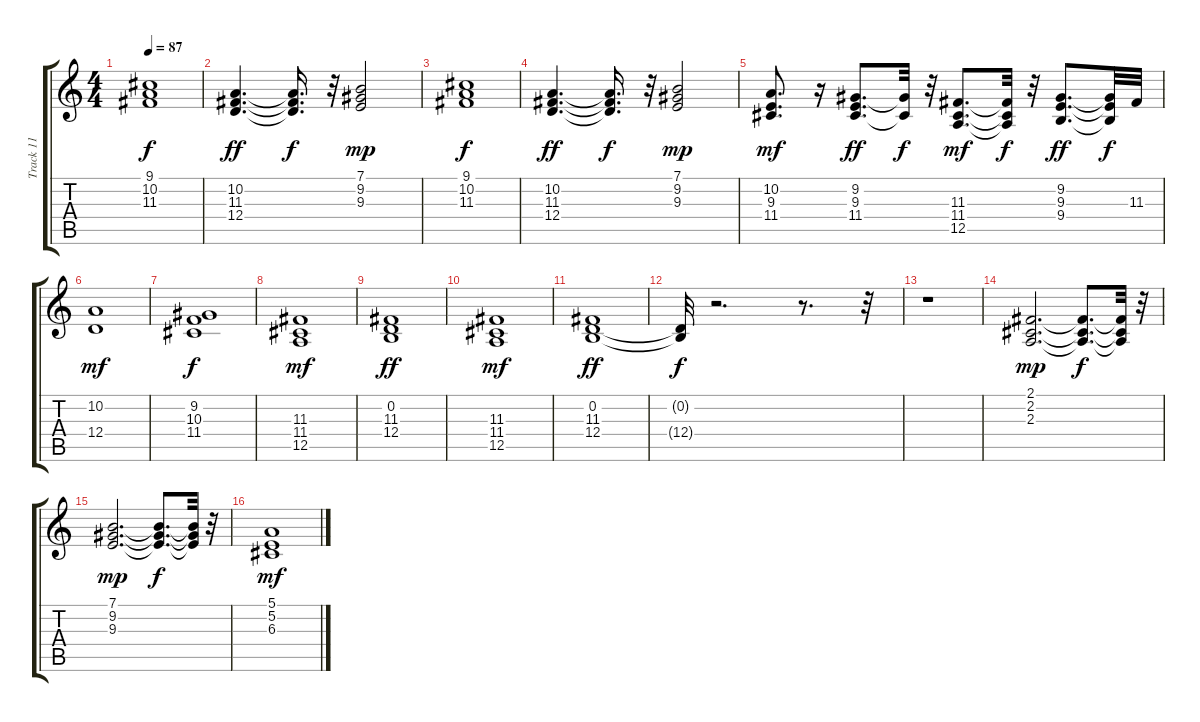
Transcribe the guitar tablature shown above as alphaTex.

\track ("Track 11" "Track 11") {instrument pad2warm}
\staff {score tabs}
\tuning (E4 B3 G3 D3 A2 E2) {hide}
\ts (4 4)
\tempo 87
\clef g2
\ks c
(9.1 10.2 11.3).1{dy f} |
(10.2 11.3 12.4).4{d dy ff} (10.2{t} 11.3{t} 12.4{t}).16{d dy f} r.32 (7.1 9.2 9.3).2{dy mp} |
(9.1 10.2 11.3).1{dy f} |
(10.2 11.3 12.4).4{d dy ff} (10.2{t} 11.3{t} 12.4{t}).16{d dy f} r.32 (7.1 9.2 9.3).2{dy mp} |
(10.2 9.3 11.4).8{d dy mf} r.16 (9.2 9.3 11.4).8{d dy ff} (9.2{t} 11.4{t}).32{dy f} r.32 (11.3 11.4 12.5).8{d dy mf} (11.3{t} 11.4{t} 12.5{t}).32{dy f} r.32 (9.2 9.3 9.4).8{d dy ff} (9.2{t} 9.3{t} 9.4{t}).32{dy f} 11.3.32 |
(10.2 12.4).1{dy mf} |
(9.2 10.3 11.4).1{dy f} |
(11.3 11.4 12.5).1{dy mf} |
(0.2 11.3 12.4).1{dy ff} |
(11.3 11.4 12.5).1{dy mf} |
(0.2 11.3 12.4).1{dy ff} |
(0.2{t} 12.4{t}).32{dy f} r.2{d} r.8{d} r.32 |
r.1 |
(2.1 2.2 2.3).2{d dy mp} (2.1{t} 2.2{t} 2.3{t}).8{d dy f} (2.1{t} 2.2{t} 2.3{t}).32 r.32 |
(7.1 9.2 9.3).2{d dy mp} (7.1{t} 9.2{t} 9.3{t}).8{d dy f} (7.1{t} 9.2{t} 9.3{t}).32 r.32 |
(5.1 5.2 6.3).1{dy mf}
